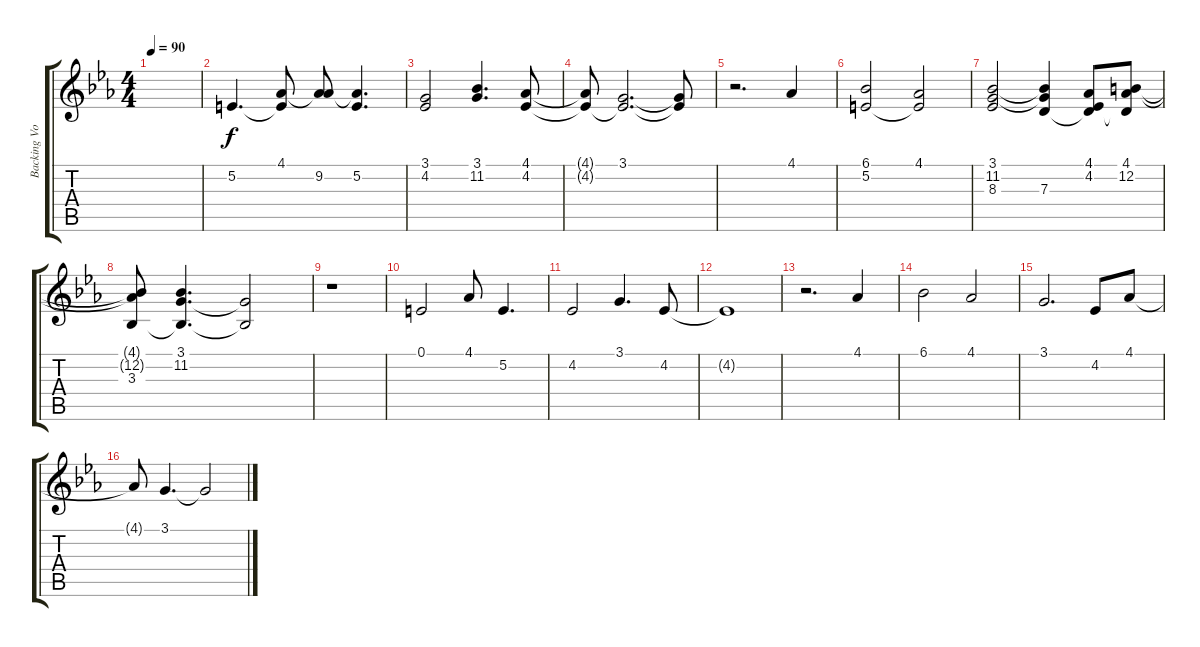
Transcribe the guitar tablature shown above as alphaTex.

\track ("Backing Vocals" "Backing Vo") {instrument cello}
\staff {score tabs}
\tuning (E4 B3 G3 D3 A2 E2) {hide}
\ts (4 4)
\tempo 90
\clef g2
\ks cminor
|
5.2.4{d} (4.1 5.2{t}).8 (4.1{t} 9.2).8 (4.1{t} 5.2).4{d} |
(3.1 4.2).2 (3.1 11.2).4{d} (4.1 4.2).8 |
(4.1{t} 4.2{t}).8 (3.1 4.2{t}).2{d} (3.1{t} 4.2{t}).8 |
r.2{d} 4.1.4 |
(6.1 5.2).2 (4.1 5.2{t}).2 |
(3.1 11.2 8.3).2 (3.1{t} 11.2{t} 7.3).4 (4.1 4.2 7.3{t}).8 (4.1 12.2 7.3{t}).8 |
(4.1{t} 12.2{t} 3.3).8 (3.1 11.2 3.3{t}).4{d} (3.1{t} 3.3{t}).2 |
r.1 |
0.1.2 4.1.8 5.2.4{d} |
4.2.2 3.1.4{d} 4.2.8 |
4.2{t}.1 |
r.2{d} 4.1.4 |
6.1.2 4.1.2 |
3.1.2{d} 4.2.8 4.1.8 |
4.1{t}.8 3.1.4{d} 3.1{t}.2
